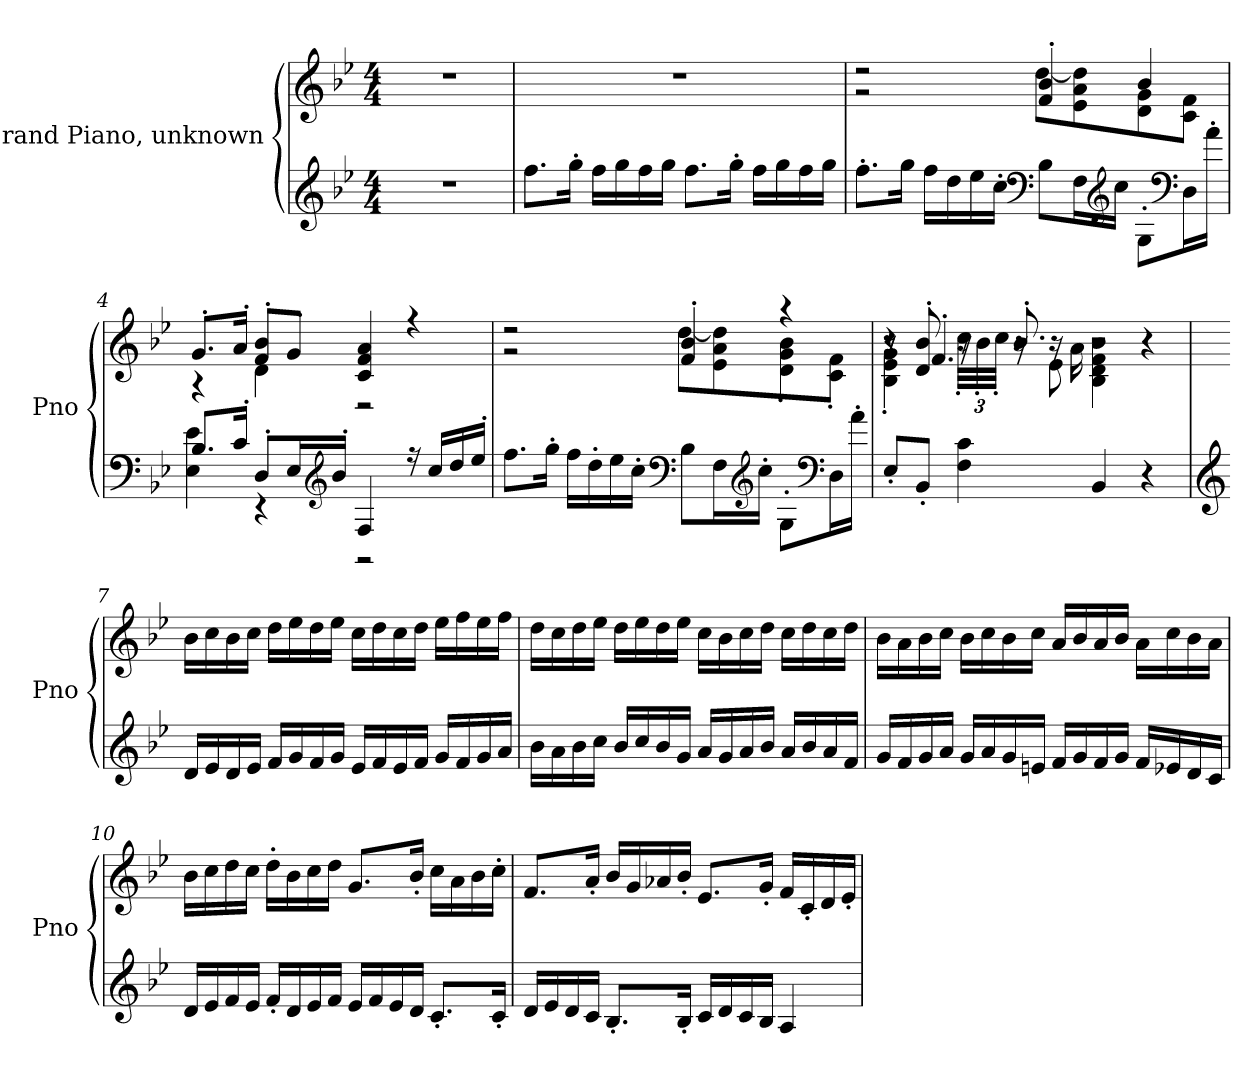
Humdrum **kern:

**kern	**kern
*part1	*part1
*staff2	*staff1
*I"Grand Piano, unknown	*
*I'Pno	*
*clefG2	*clefG2
*k[b-e-]	*k[b-e-]
*M4/4	*M4/4
*MM120	*MM120
=1	=1
1r	1r
=2	=2
8.ff\L	1r
16gg'\Jk	.
16ff\LL	.
16gg\	.
16ff\	.
16gg\JJ	.
8.ff\L	.
16gg'\Jk	.
16ff\LL	.
16gg\	.
16ff\	.
16gg\JJ	.
=3	=3
*	*^
8.ff'\L	2r	2r
16gg\Jk	.	.
16ff\LL	.	.
16dd\	.	.
16ee-\	.	.
16cc'\JJ	.	.
*clefF4	*	*
8B-\L	4f/' 4b-/'	[8dd\L
16F\L	.	8e-\ 8a\ 8dd\]
*clefG2	*	*
16cc\JJ	.	.
8G'\L	4b-/	8d\ 8g\
*clefF4	*	*
16D\L	.	8c\ 8f\J
16a'\JJ	.	.
!!LO:LB:g=z	!!
=4	=4	=4
*^	*	*
8.B-/L	4E-\ 4e-\	8.g'/L	4r
16c'/Jk	.	16a'/Jk	.
8D'/L	4r	8f/' 8b-/'L	4d\
16E-/L	.	8g'/J	.
*clefG2	*	*	*
16b-'/JJ	.	.	.
4F/	2r	4c/ 4f/ 4a/	2r
16r	.	4r	.
16cc/LL	.	.	.
16dd/	.	.	.
16ee-'/JJ	.	.	.
*v	*v	*	*
=5	=5	=5
8.ff\L	2r	2r
16gg'\Jk	.	.
16ff\LL	.	.
16dd'\	.	.
16ee-\	.	.
16cc'\JJ	.	.
*clefF4	*	*
8B-\L	4f/' 4b-/'	[8dd\L
16F\L	.	8e-\ 8a\ 8dd\]
*clefG2	*	*
16cc'\JJ	.	.
8G'\L	4r	8d\' 8g\' 8b-\'
*clefF4	*	*
16D\L	.	8c\' 8f\'J
16a'\JJ	.	.
=6	=6	=6
*	*^	*^
8E-'/L	8r	4B-\' 4e-\' 4g\'	8r	4r
8BB-'/J	8d/' 8b-/'	.	4.f'/	.
*	*	*Xbrackettup	*	*
4F\ 4c\	16r	48cc'\LLL	.	8r
.	.	48b-'\	.	.
.	.	48cc'\JJJ	.	.
.	8.b-'/	16r	.	.
.	.	16r	.	8e-\
.	.	16a\	.	.
4BB-/	2r	4B-\ 4d\ 4f\ 4b-\	2r	2r
4r	.	4r	.	.
*	*v	*v	*v	*v
!!LO:LB:g=z
=7	=7
*clefG2	*
16d/LL	16b-\LL
16e-/	16cc\
16d/	16b-\
16e-/JJ	16cc\JJ
16f/LL	16dd\LL
16g/	16ee-\
16f/	16dd\
16g/JJ	16ee-\JJ
16e-/LL	16cc\LL
16f/	16dd\
16e-/	16cc\
16f/JJ	16dd\JJ
16g/LL	16ee-\LL
16f/	16ff\
16g/	16ee-\
16a/JJ	16ff\JJ
=8	=8
16b-\LL	16dd\LL
16a\	16cc\
16b-\	16dd\
16cc\JJ	16ee-\JJ
16b-/LL	16dd\LL
16cc/	16ee-\
16b-/	16dd\
16g/JJ	16ee-\JJ
16a/LL	16cc\LL
16g/	16b-\
16a/	16cc\
16b-/JJ	16dd\JJ
16a/LL	16cc\LL
16b-/	16dd\
16a/	16cc\
16f/JJ	16dd\JJ
!!LO:LB:g=z
=9	=9
16g/LL	16b-\LL
16f/	16a\
16g/	16b-\
16a/JJ	16cc\JJ
16g/LL	16b-\LL
16a/	16cc\
16g/	16b-\
16en/JJ	16cc\JJ
16f/LL	16a/LL
16g/	16b-/
16f/	16a/
16g/JJ	16b-/JJ
16f/LL	16a\LL
16e-X/	16cc\
16d/	16b-\
16c/JJ	16a\JJ
=10	=10
16d/LL	16b-\LL
16e-/	16cc\
16f/	16dd\
16e-/JJ	16cc\JJ
16f'/LL	16dd'\LL
16d/	16b-\
16e-/	16cc\
16f/JJ	16dd\JJ
16e-/LL	8.g/L
16f/	.
16e-/	.
16d/JJ	16b-'/Jk
8.c'/L	16cc\LL
.	16a\
.	16b-\
16c'/Jk	16cc'\JJ
!!LO:LB:g=z
=11	=11
16d/LL	8.f/L
16e-/	.
16d/	.
16c/JJ	16a'/Jk
8.B-'/L	16b-/LL
.	16g/
.	16a-X/
16B-'/Jk	16b-'/JJ
16c/LL	8.e-/L
16d/	.
16c/	.
16B-/JJ	16g'/Jk
4A/	16f/LL
.	16c'/
.	16d/
.	16e-'/JJ
=	=
*-	*-
